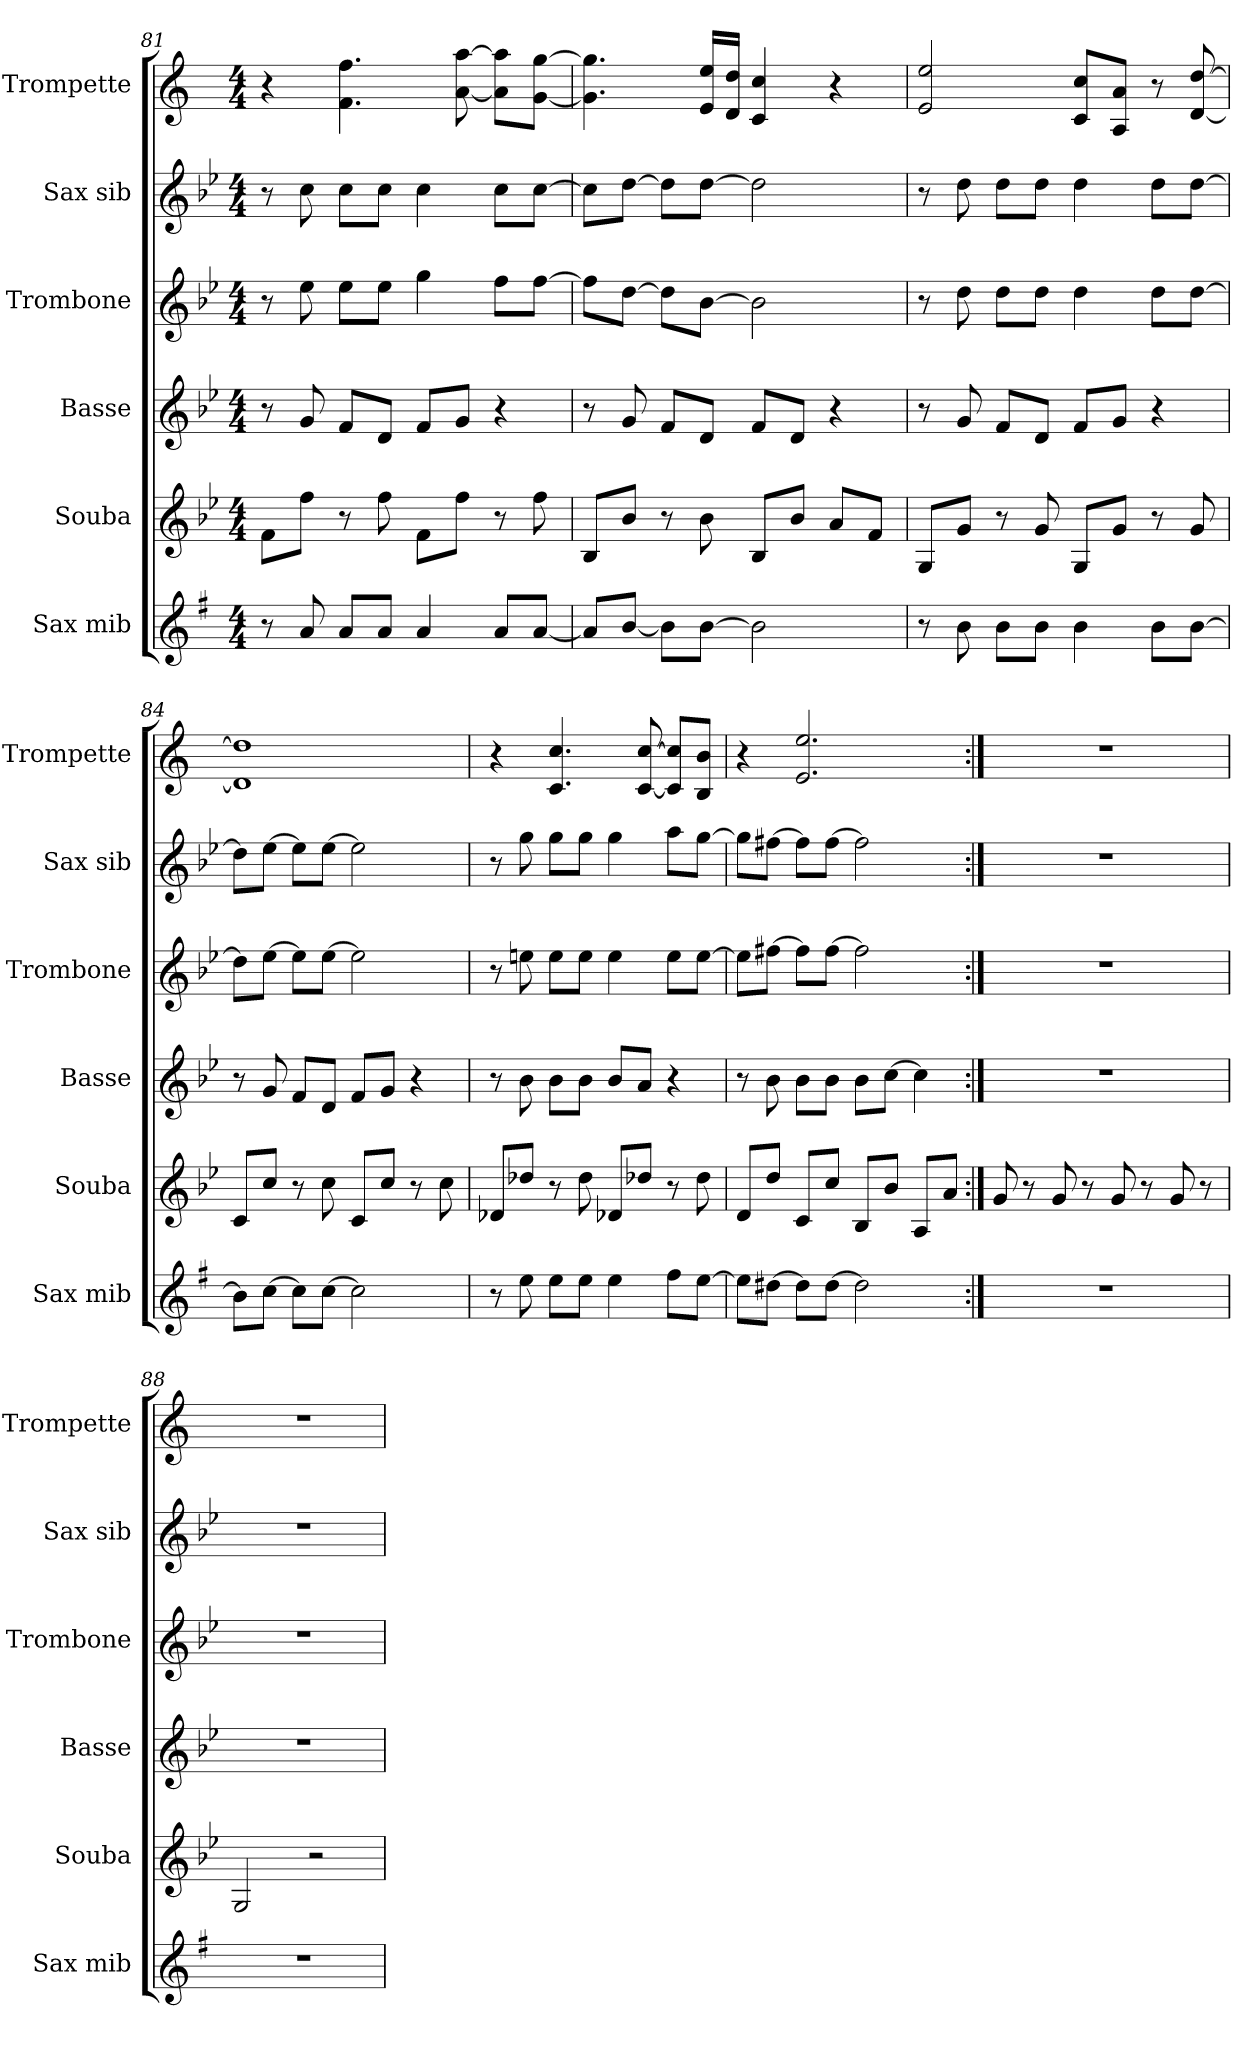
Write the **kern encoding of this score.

**kern	**kern	**kern	**kern	**kern	**kern
*part6	*part5	*part4	*part3	*part2	*part1
*staff6	*staff5	*staff4	*staff3	*staff2	*staff1
*I"Sax mib	*I"Souba	*I"Basse	*I"Trombone	*I"Sax sib	*I"Trompette
*I'Sax mib	*I'Souba	*I'Basse	*I'Trombone	*I'Sax sib	*I'Trompette
*clefG2	*clefG2	*clefG2	*clefG2	*clefG2	*clefG2
*ITrd5c9	*ITrd15c26	*ITrd8c14	*ITrd8c14	*ITrd8c14	*ITrd1c2
*k[b-e-]	*k[b-e-]	*k[b-e-]	*k[b-e-]	*k[b-e-]	*k[b-e-]
*M4/4	*M4/4	*M4/4	*M4/4	*M4/4	*M4/4
=81	=81	=81	=81	=81	=81
8r	8FFL	8r	8r	8r	4r
8c	8FJ	8G	8e-	8c	.
8cL	8r	8FL	8e-L	8cL	4.e- 4.ee-
8cJ	8F	8DJ	8e-J	8cJ	.
4c	8FFL	8FL	4g	4c	.
.	8FJ	8GJ	.	.	[8g [8gg
8cL	8r	4r	8fL	8cL	8g] 8gg]L
[8cJ	8F	.	[8fJ	[8cJ	[8f [8ffJ
=82	=82	=82	=82	=82	=82
8cL]	8BBB-L	8r	8fL]	8cL]	4.f] 4.ff]
[8dJ	8BB-J	8G	[8dJ	[8dJ	.
8dL]	8r	8FL	8dL]	8dL]	.
[8dJ	8BB-	8DJ	[8B-J	[8dJ	16d 16ddLL
.	.	.	.	.	16c 16ccJJ
2d]	8BBB-L	8FL	2B-]	2d]	4B- 4b-
.	8BB-J	8DJ	.	.	.
.	8AAL	4r	.	.	4r
.	8FFJ	.	.	.	.
=83	=83	=83	=83	=83	=83
8r	8GGGL	8r	8r	8r	2d 2dd
8d	8GGJ	8G	8d	8d	.
8dL	8r	8FL	8dL	8dL	.
8dJ	8GG	8DJ	8dJ	8dJ	.
4d	8GGGL	8FL	4d	4d	8B- 8b-L
.	8GGJ	8GJ	.	.	8G 8gJ
8dL	8r	4r	8dL	8dL	8r
[8dJ	8GG	.	[8dJ	[8dJ	[8c [8cc
=84	=84	=84	=84	=84	=84
8dL]	8CCL	8r	8dL]	8dL]	1c] 1cc]
[8e-J	8CJ	8G	[8e-J	[8e-J	.
8e-L]	8r	8FL	8e-L]	8e-L]	.
[8e-J	8C	8DJ	[8e-J	[8e-J	.
2e-]	8CCL	8FL	2e-]	2e-]	.
.	8CJ	8GJ	.	.	.
.	8r	4r	.	.	.
.	8C	.	.	.	.
=85	=85	=85	=85	=85	=85
8r	8DD-XL	8r	8r	8r	4r
8g	8D-XJ	8B-	8en	8g	.
8gL	8r	8B-L	8eL	8gL	4.B- 4.b-
8gJ	8D-	8B-J	8eJ	8gJ	.
4g	8DD-XL	8B-L	4e	4g	.
.	8D-XJ	8AJ	.	.	[8B- [8b-
8aL	8r	4r	8eL	8aL	8B-] 8b-]L
[8gJ	8D-	.	[8eJ	[8gJ	8A 8aJ
=86	=86	=86	=86	=86	=86
8gL]	8DDL	8r	8enL]	8gL]	4r
[8f#XJ	8DJ	8B-	[8f#XJ	[8f#XJ	.
8f#L]	8CCL	8B-L	8f#L]	8f#L]	2.d 2.dd
[8f#J	8CJ	8B-J	[8f#J	[8f#J	.
2f#]	8BBB-L	8B-L	2f#]	2f#]	.
.	8BB-J	[8cJ	.	.	.
.	8AAAL	4c]	.	.	.
.	8AAJ	.	.	.	.
=87:|!	=87:|!	=87:|!	=87:|!	=87:|!	=87:|!
1r	8GG	1r	1r	1r	1r
.	8r	.	.	.	.
.	8GG	.	.	.	.
.	8r	.	.	.	.
.	8GG	.	.	.	.
.	8r	.	.	.	.
.	8GG	.	.	.	.
.	8r	.	.	.	.
=88	=88	=88	=88	=88	=88
1r	2GGG	1r	1r	1r	1r
.	2r	.	.	.	.
=	=	=	=	=	=
*-	*-	*-	*-	*-	*-
